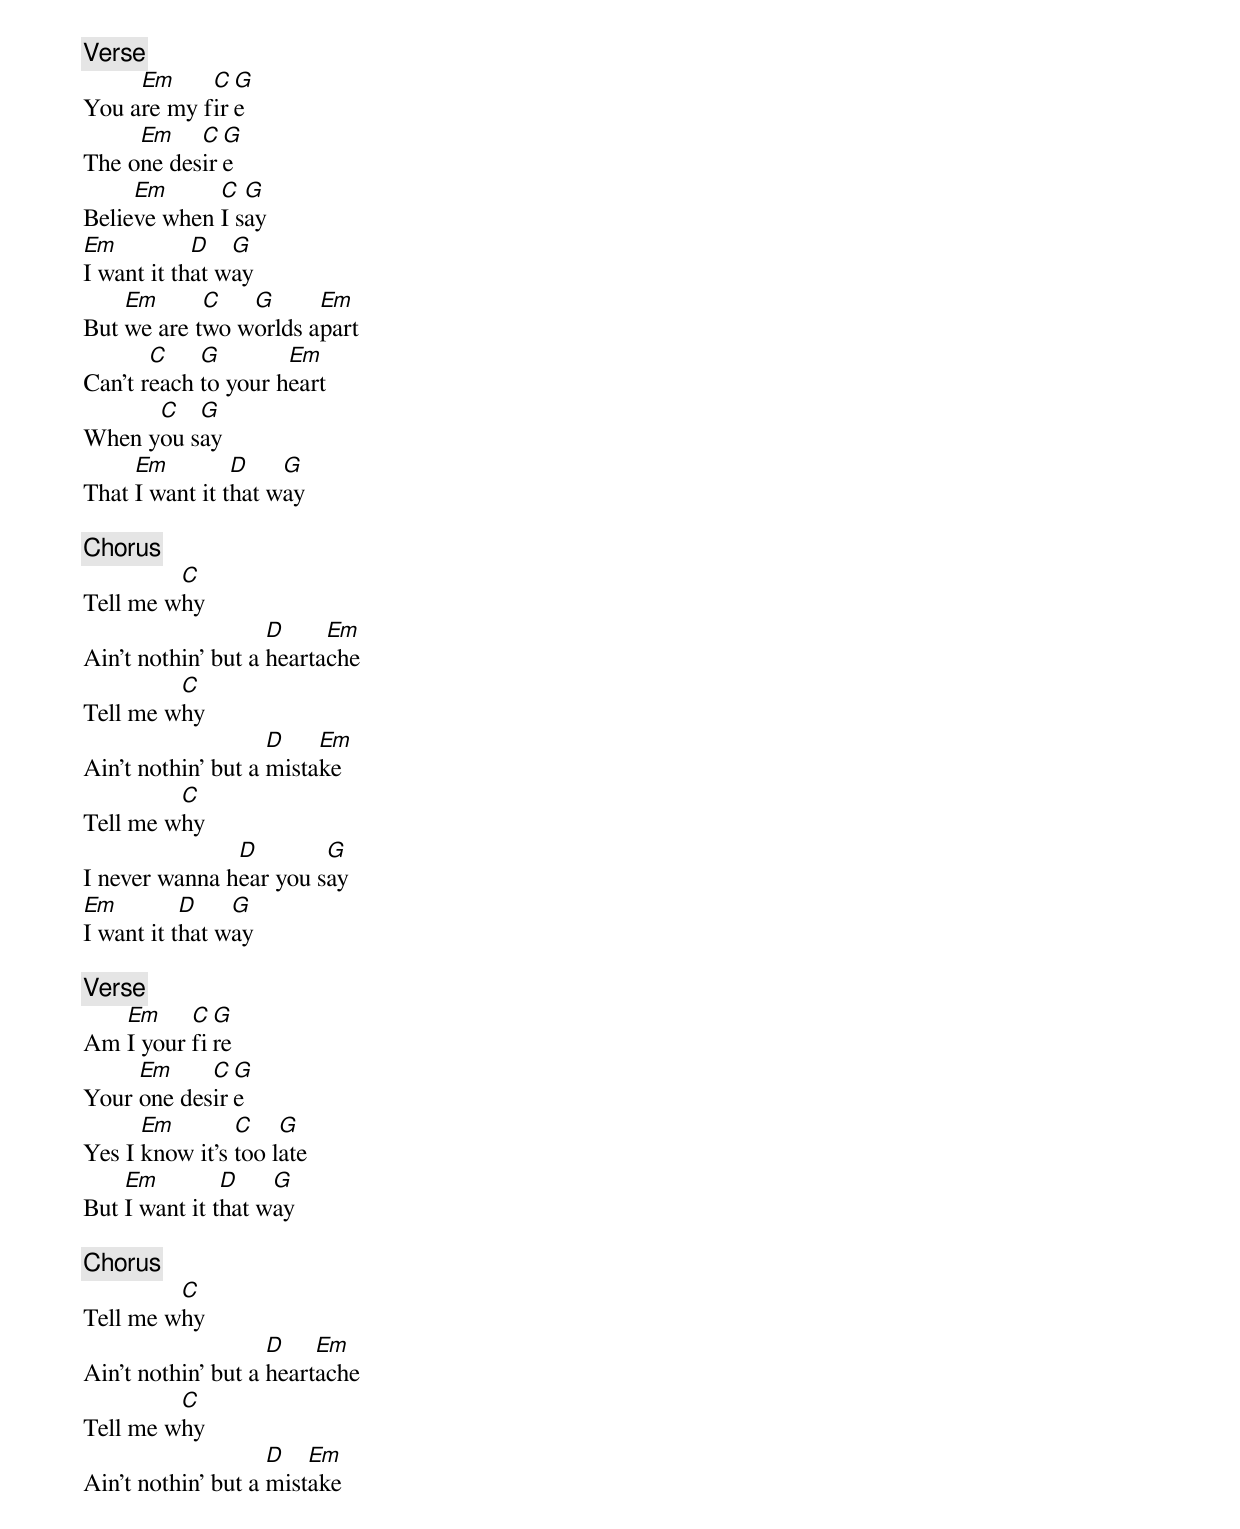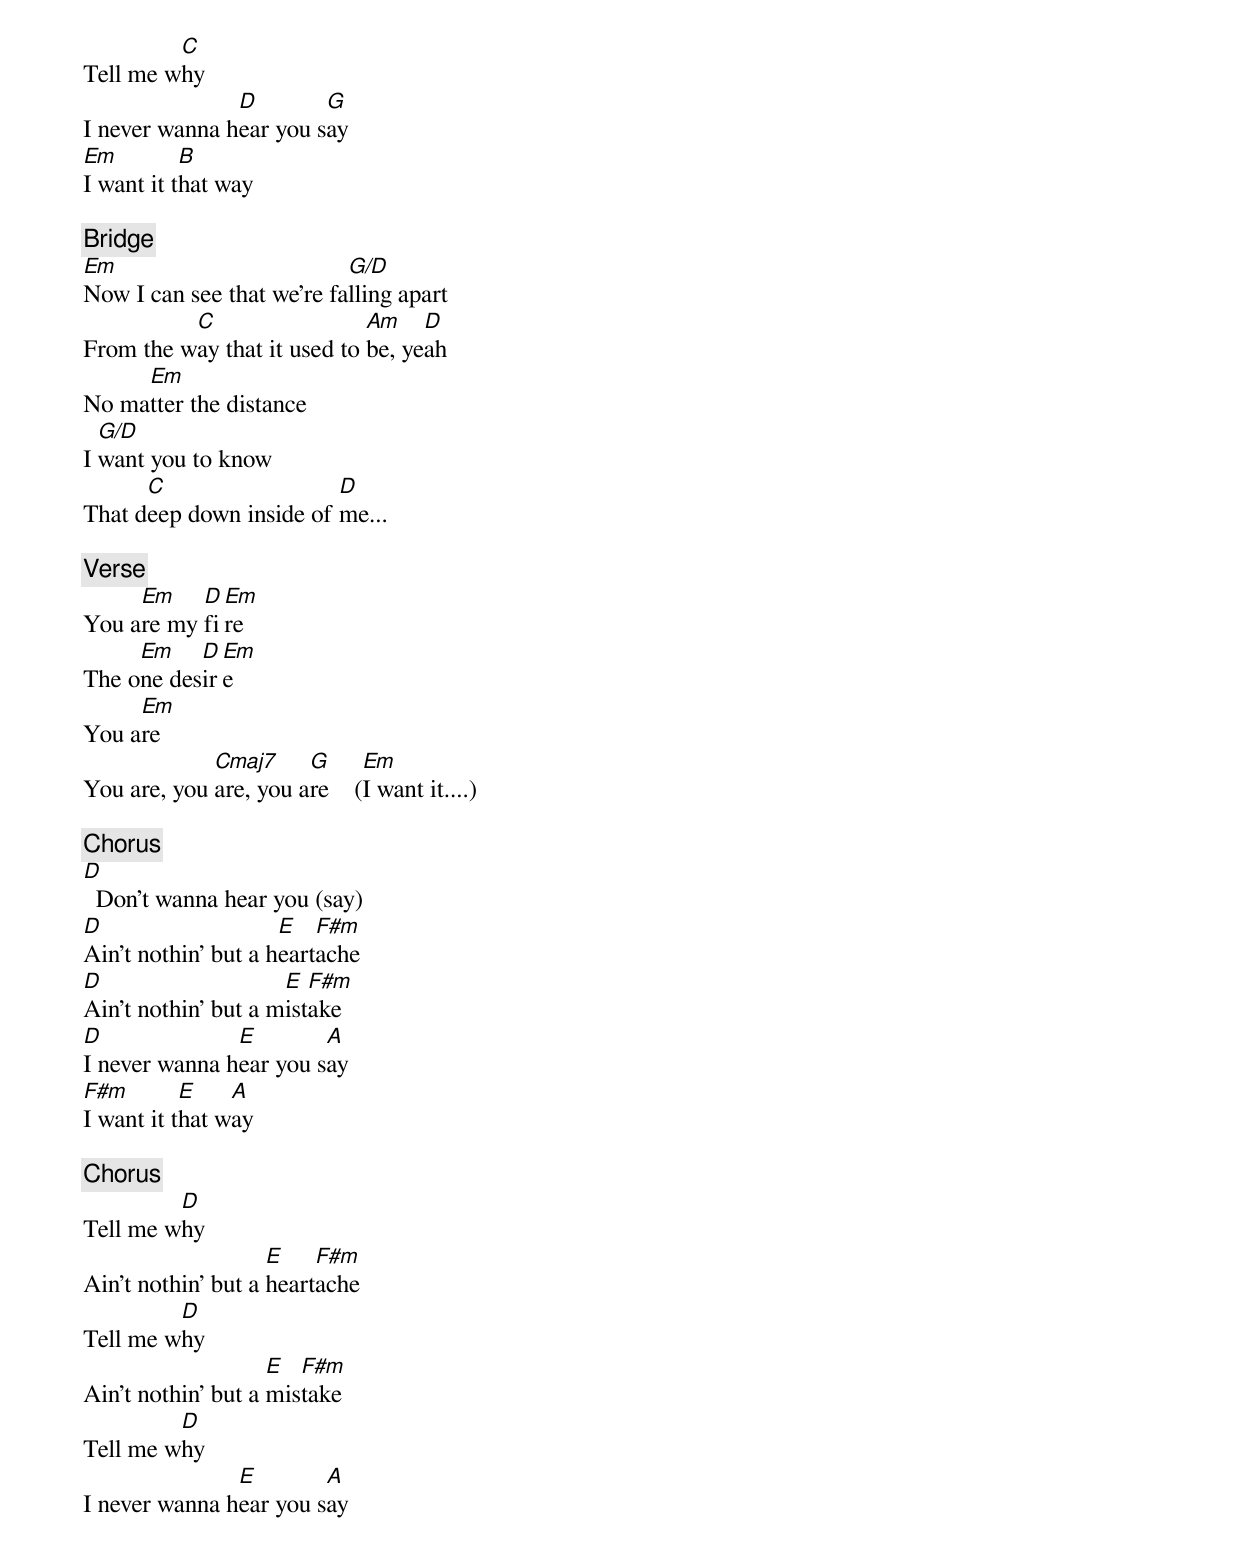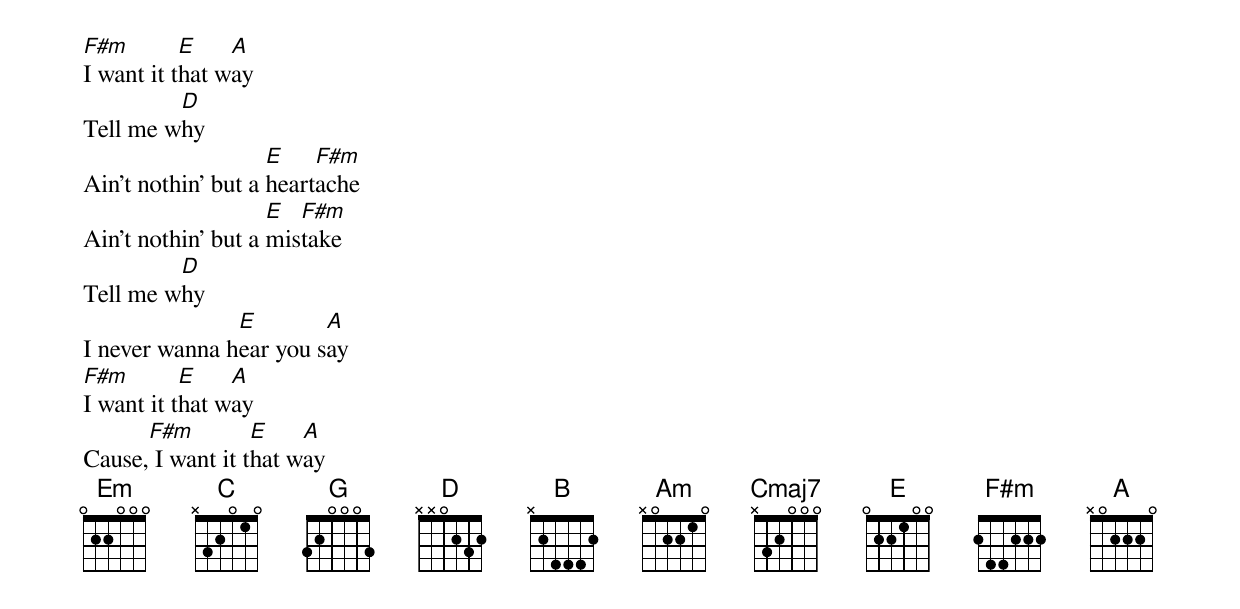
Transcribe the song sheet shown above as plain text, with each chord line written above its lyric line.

[Verse]
     Em     C G
You are my fire
     Em    C G
The one desire
     Em      C  G
Believe when I say
Em          D   G
I want it that way
    Em      C   G      Em
But we are two worlds apart
       C    G        Em
Can't reach to your heart
      C   G
When you say
     Em         D    G
That I want it that way

[Chorus]
         C
Tell me why
                    D     Em
Ain't nothin' but a heartache
         C
Tell me why
                    D    Em
Ain't nothin' but a mistake
         C
Tell me why
               D        G
I never wanna hear you say
Em         D    G
I want it that way

[Verse]
   Em     C G
Am I your fire
     Em     C G
Your one desire
      Em        C    G
Yes I know it's too late
    Em         D    G
But I want it that way

[Chorus]
         C
Tell me why
                    D    Em
Ain't nothin' but a heartache
         C
Tell me why
                    D   Em
Ain't nothin' but a mistake
         C
Tell me why
               D        G
I never wanna hear you say
Em         B
I want it that way

[Bridge]
Em                         G/D
Now I can see that we're falling apart
          C                  Am    D
From the way that it used to be, yeah
     Em
No matter the distance
  G/D
I want you to know
      C                  D
That deep down inside of me...

[Verse]
     Em    D Em
You are my fire
     Em    D Em
The one desire
     Em
You are
             Cmaj7     G      Em
You are, you are, you are    (I want it....)

[Chorus]
D
  Don't wanna hear you (say)
D                    E   F#m
Ain't nothin' but a heartache
D                    E  F#m
Ain't nothin' but a mistake
D              E        A
I never wanna hear you say
F#m        E    A
I want it that way

[Chorus]
         D
Tell me why
                    E    F#m
Ain't nothin' but a heartache
         D
Tell me why
                    E  F#m
Ain't nothin' but a mistake
         D
Tell me why
               E        A
I never wanna hear you say
F#m        E    A
I want it that way
         D
Tell me why
                    E    F#m
Ain't nothin' but a heartache
                    E  F#m
Ain't nothin' but a mistake
         D
Tell me why
               E        A
I never wanna hear you say
F#m        E    A
I want it that way
      F#m         E    A
Cause, I want it that way
